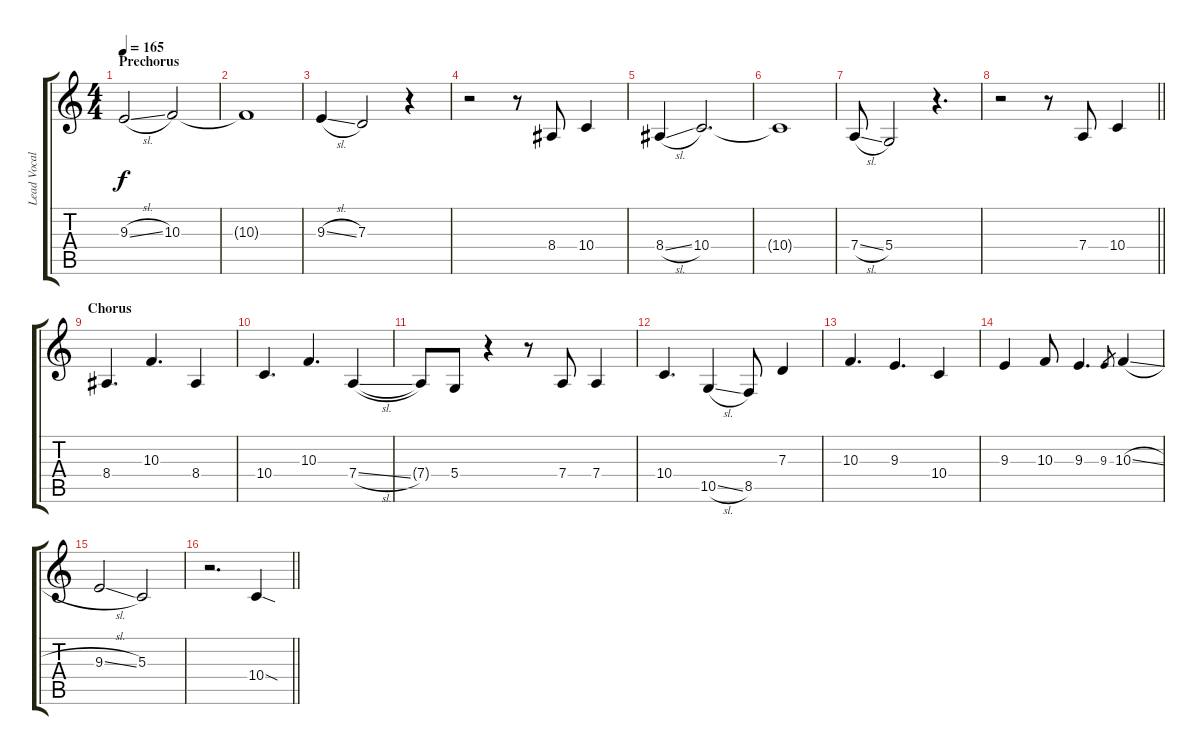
\track ("Lead Vocals" "Lead Vocal") {instrument clarinet}
\staff {score tabs}
\tuning (E4 B3 G3 D3 A2 E2) {hide}
\ts (4 4)
\section ("" "Prechorus")
\tempo 165
\clef g2
\ks c
9.3{sl}.2{dy f} 10.3.2 |
10.3{t}.1 |
9.3{sl}.4 7.3.2 r.4 |
r.2 r.8 8.4.8 10.4.4 |
8.4{sl}.4 10.4.2{d} |
10.4{t}.1 |
7.4{sl}.8 5.4.2 r.4{d} |
\barLineRight lightlight
r.2 r.8 7.4.8 10.4.4 |
\section ("" "Chorus")
8.4.4{d} 10.3.4{d} 8.4.4 |
10.4.4{d} 10.3.4{d} 7.4{sl}.4 |
7.4{t}.8 5.4.8 r.4 r.8 7.4.8 7.4.4 |
10.4.4{d} 10.5{sl}.4 8.5.8 7.3.4 |
10.3.4{d} 9.3.4{d} 10.4.4 |
9.3.4 10.3.8 9.3.4{d} 9.3.8{gr} 10.3{sl}.4 |
9.3{sl}.2 5.3.2 |
\barLineRight lightlight
r.2{d} 10.4{sod}.4
